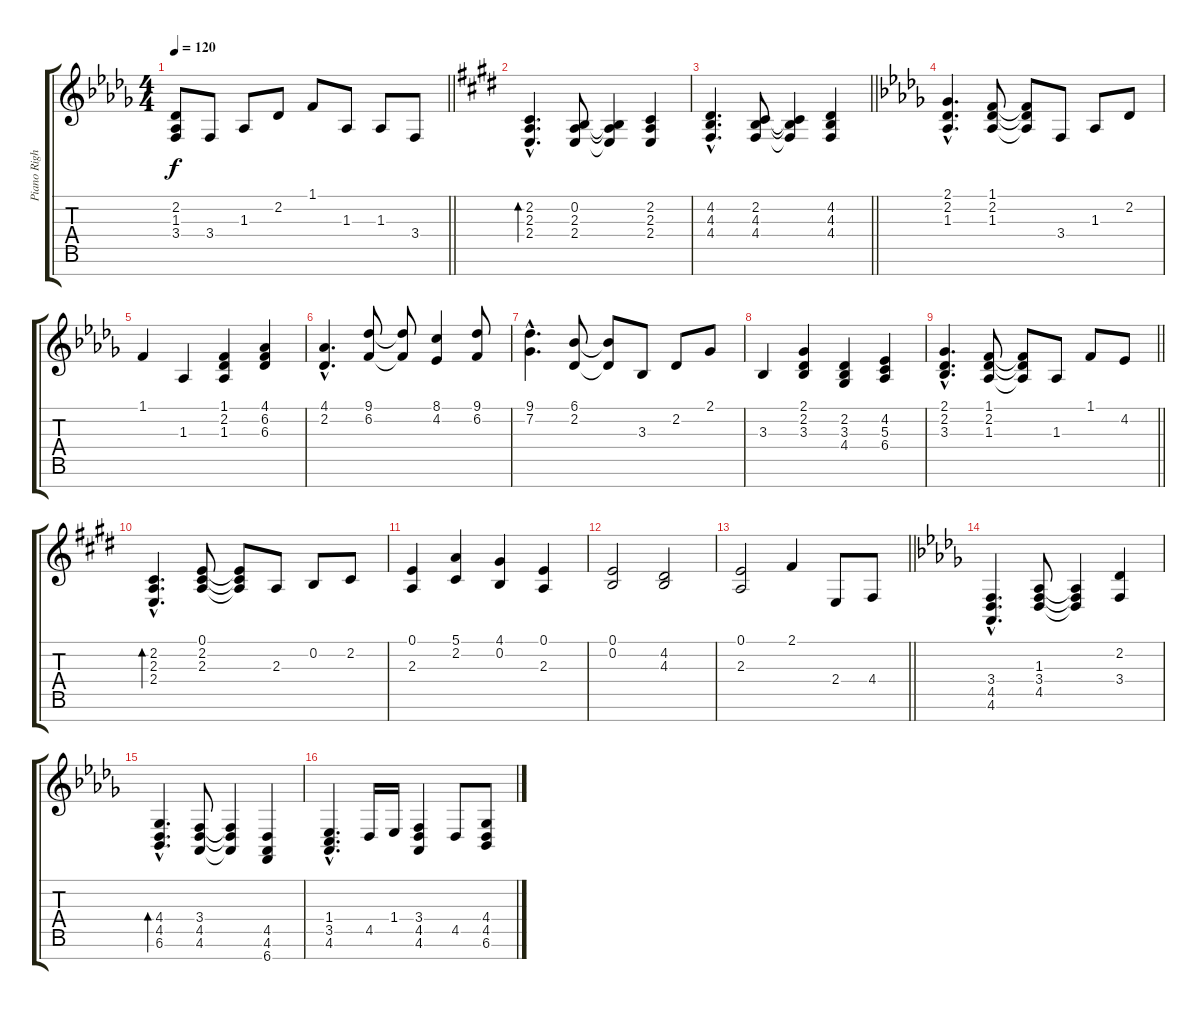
\track ("Piano Right" "Piano Righ") {instrument acousticgrandpiano}
\staff {score tabs}
\tuning (E4 B3 G3 D3 A2 E2 B1) {hide}
\ts (4 4)
\tempo 120
\clef g2
\barLineRight lightlight
\ks db
(2.2{t} 1.3{t} 3.4{t}).8{dy f} 3.4.8 1.3.8 2.2.8 1.1.8 1.3.8 1.3.8 3.4.8 |
\ks e
(2.2{hac} 2.3{hac} 2.4{hac}).4{d bd 480} (0.2 2.3 2.4).8 (0.2{t} 2.3{t} 2.4{t}).4 (2.2 2.3 2.4).4 |
\barLineRight lightlight
(4.2{hac} 4.3{hac} 4.4{hac}).4{d} (2.2 4.3 4.4).8 (2.2{t} 4.3{t} 4.4{t}).4 (4.2 4.3 4.4).4 |
\ks db
(2.1{hac} 2.2{hac} 1.3{hac}).4{d} (1.1 2.2 1.3).8 (1.1{t} 2.2{t} 1.3{t}).8 3.4.8 1.3.8 2.2.8 |
1.1.4 1.3.4 (1.1 2.2 1.3).4 (4.1 6.2 6.3).4 |
(4.1{hac} 2.2{hac}).4{d} (9.1 6.2).8 (9.1{t} 6.2{t}).8 (8.1 4.2).4 (9.1 6.2).8 |
(9.1{hac} 7.2{hac}).4{d} (6.1 2.2).8 (6.1{t} 2.2{t}).8 3.3.8 2.2.8 2.1.8 |
3.3.4 (2.1 2.2 3.3).4 (2.2 3.3 4.4).4 (4.2 5.3 6.4).4 |
\barLineRight lightlight
(2.1{hac} 2.2{hac} 3.3{hac}).4{d} (1.1 2.2 1.3).8 (1.1{t} 2.2{t} 1.3{t}).8 1.3.8 1.1.8 4.2.8 |
\ks e
(2.2{hac} 2.3{hac} 2.4{hac}).4{d bd 480} (0.1 2.2 2.3).8 (0.1{t} 2.2{t} 2.3{t}).8 2.3.8 0.2.8 2.2.8 |
(0.1 2.3).4 (5.1 2.2).4 (4.1 0.2).4 (0.1 2.3).4 |
(0.1 0.2).2 (4.2 4.3).2 |
\barLineRight lightlight
(0.1 2.3).2 2.1.4 2.4.8 4.4.8 |
\ks db
(3.4{hac} 4.5{hac} 4.6{hac}).4{d} (1.3 3.4 4.5).8 (1.3{t} 3.4{t} 4.5{t}).4 (2.2 3.4).4 |
(4.4{hac} 4.5{hac} 6.6{hac}).4{d bd 480} (3.4 4.5 4.6).8 (3.4{t} 4.5{t} 4.6{t}).4 (4.5 4.6 6.7).4 |
(1.4{hac} 3.5{hac} 4.6{hac}).4{d} 4.5.16 1.4.16 (3.4 4.5 4.6).4 4.5.8 (4.4 4.5 6.6).8
